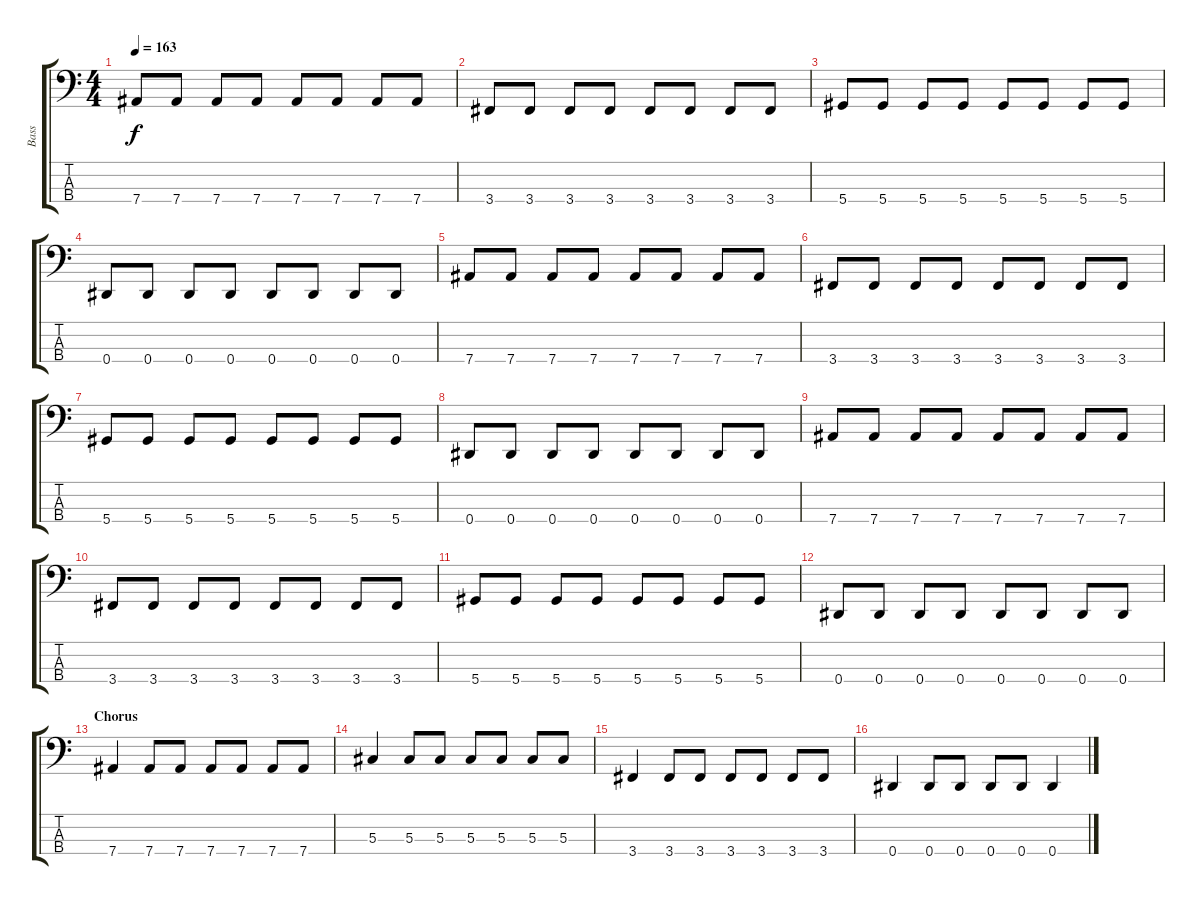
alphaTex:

\track ("Bass" "Bass") {instrument electricbassfinger}
\staff {score tabs}
\tuning (Gb2 Db2 Ab1 Eb1) {hide}
\ts (4 4)
\tempo 163
\clef f4
\ks c
7.4.8{dy f} 7.4.8 7.4.8 7.4.8 7.4.8 7.4.8 7.4.8 7.4.8 |
3.4.8 3.4.8 3.4.8 3.4.8 3.4.8 3.4.8 3.4.8 3.4.8 |
5.4.8 5.4.8 5.4.8 5.4.8 5.4.8 5.4.8 5.4.8 5.4.8 |
0.4.8 0.4.8 0.4.8 0.4.8 0.4.8 0.4.8 0.4.8 0.4.8 |
7.4.8 7.4.8 7.4.8 7.4.8 7.4.8 7.4.8 7.4.8 7.4.8 |
3.4.8 3.4.8 3.4.8 3.4.8 3.4.8 3.4.8 3.4.8 3.4.8 |
5.4.8 5.4.8 5.4.8 5.4.8 5.4.8 5.4.8 5.4.8 5.4.8 |
0.4.8 0.4.8 0.4.8 0.4.8 0.4.8 0.4.8 0.4.8 0.4.8 |
7.4.8 7.4.8 7.4.8 7.4.8 7.4.8 7.4.8 7.4.8 7.4.8 |
3.4.8 3.4.8 3.4.8 3.4.8 3.4.8 3.4.8 3.4.8 3.4.8 |
5.4.8 5.4.8 5.4.8 5.4.8 5.4.8 5.4.8 5.4.8 5.4.8 |
0.4.8 0.4.8 0.4.8 0.4.8 0.4.8 0.4.8 0.4.8 0.4.8 |
\section ("" "Chorus")
7.4.4 7.4.8 7.4.8 7.4.8 7.4.8 7.4.8 7.4.8 |
5.3.4 5.3.8 5.3.8 5.3.8 5.3.8 5.3.8 5.3.8 |
3.4.4 3.4.8 3.4.8 3.4.8 3.4.8 3.4.8 3.4.8 |
0.4.4 0.4.8 0.4.8 0.4.8 0.4.8 0.4{ss}.4
